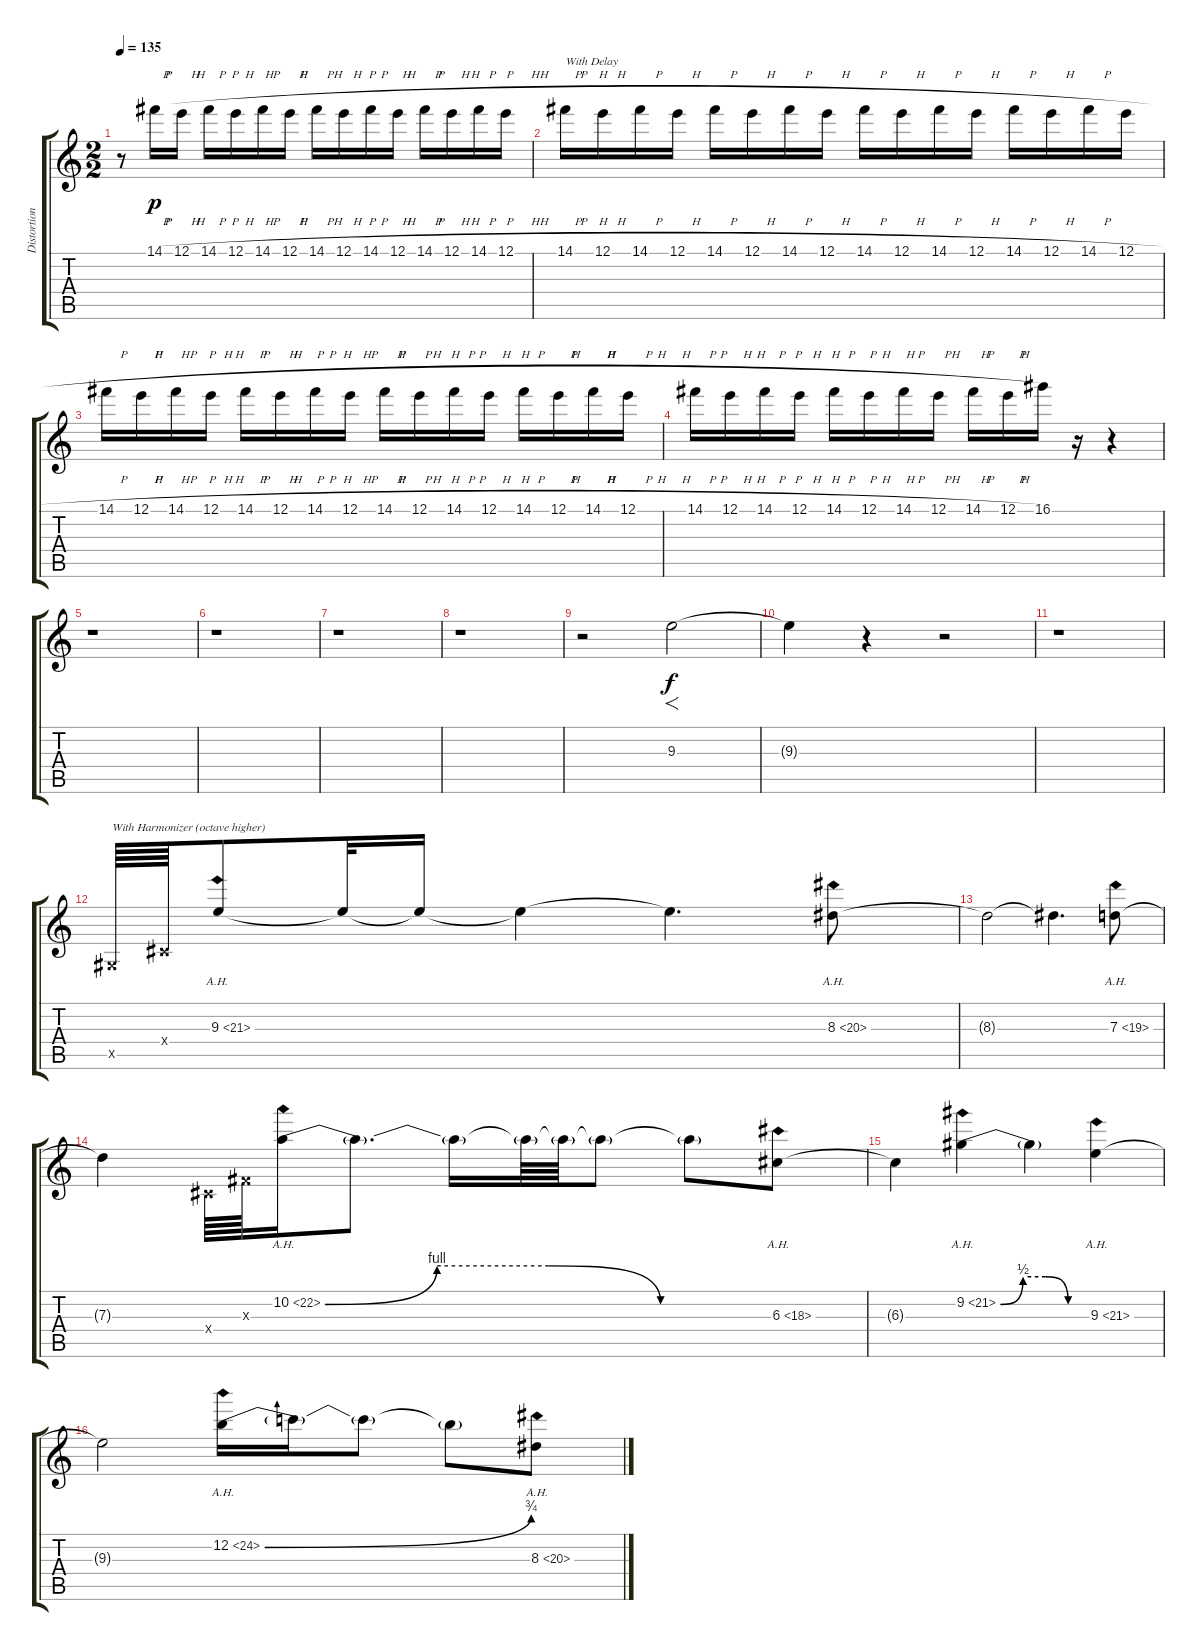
\track ("Distortion Guitar Fills 1" "Distortion") {instrument distortionguitar}
\staff {score tabs}
\tuning (E4 B3 G3 D3 A2 E2) {hide}
\ts (2 2)
\tempo 135
\clef g2
\ks c
r.8{dy f} 14.1{h}.16{dy p} 12.1{h}.16 14.1{h}.16 12.1{h}.16 14.1{h}.16 12.1{h}.16 14.1{h}.16 12.1{h}.16 14.1{h}.16 12.1{h}.16 14.1{h}.16 12.1{h}.16 14.1{h}.16 12.1{h}.16 |
14.1{h}.16{txt "With Delay"} 12.1{h}.16 14.1{h}.16 12.1{h}.16 14.1{h}.16 12.1{h}.16 14.1{h}.16 12.1{h}.16 14.1{h}.16 12.1{h}.16 14.1{h}.16 12.1{h}.16 14.1{h}.16 12.1{h}.16 14.1{h}.16 12.1{h}.16 |
14.1{h}.16 12.1{h}.16 14.1{h}.16 12.1{h}.16 14.1{h}.16 12.1{h}.16 14.1{h}.16 12.1{h}.16 14.1{h}.16 12.1{h}.16 14.1{h}.16 12.1{h}.16 14.1{h}.16 12.1{h}.16 14.1{h}.16 12.1{h}.16 |
14.1{h}.16 12.1{h}.16 14.1{h}.16 12.1{h}.16 14.1{h}.16 12.1{h}.16 14.1{h}.16 12.1{h}.16 14.1{h}.16 12.1{h}.16 16.1.16 r.16 r.4 |
r.1 |
r.1 |
r.1 |
r.1 |
r.2 9.3.2{f dy f} |
9.3{t}.4 r.4 r.2 |
r.1 |
-1.5{x}.64{txt "With Harmonizer (octave higher)" volume 16} -1.4{x}.64 9.3{ah 12}.8 9.3{t}.32 9.3{t}.16 9.3{t}.4 9.3{t}.4{d} 8.3{ah 12}.8 |
8.3{t}.2 8.3{t}.4{d} 7.3{ah 12}.8 |
7.3{t}.4 -1.4{x}.64 -1.3{x}.64 10.2{be (custom 0 0 15 4 30 4 45 0 60 0) ah 12}.16 10.2{t}.8{d} 10.2{t}.16 10.2{t}.64 10.2{t}.64 10.2{t}.8 10.2{t}.8 6.3{ah 12}.8 |
6.3{t}.4 9.2{be (custom 0 0 15 2 30 2 45 0 60 0) ah 12}.4 9.2{t}.4 9.3{ah 12}.4 |
9.3{t}.2 12.2{be (bend 0 0 60 3) ah 12}.16 12.2{t}.16 12.2{t}.8 12.2{t}.8 8.3{ah 12}.8
